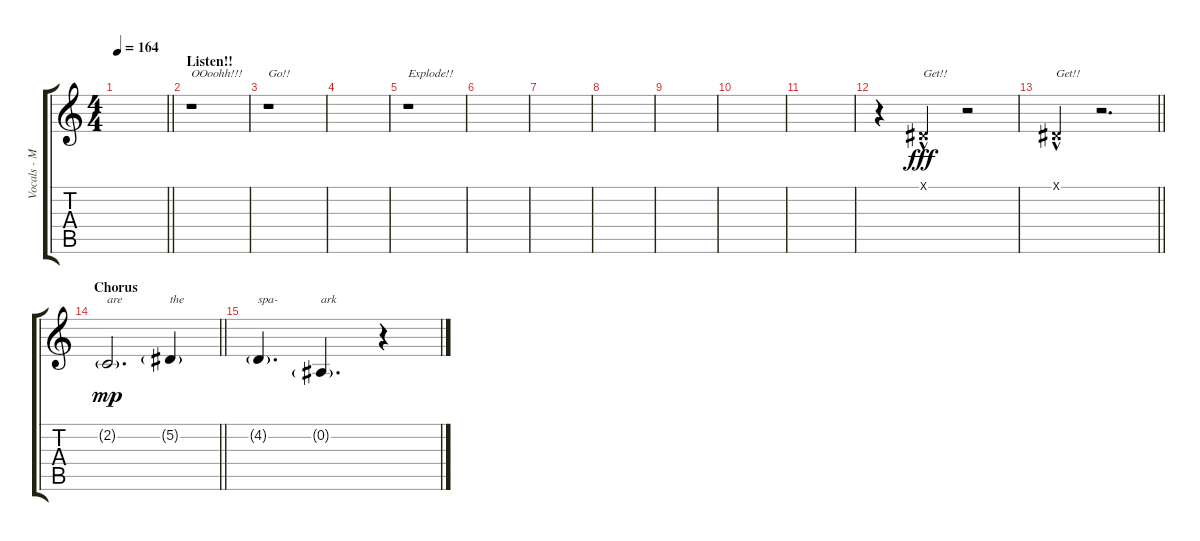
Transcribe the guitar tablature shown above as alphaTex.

\track ("Vocals - Matt Wilson" "Vocals - M") {instrument sopranosax}
\staff {score tabs}
\tuning (Eb4 Bb3 Gb3 Db3 Ab2 Eb2) {hide}
\ts (4 4)
\tempo 164
\clef g2
\barLineRight lightlight
\ks c
|
\section ("" "Listen!!")
r.1{txt "OOoohh!!!"} |
r.1{txt "Go!!"} |
|
r.1{txt "Explode!!"} |
|
|
|
|
|
|
r.4{balance 16} 0.1{hac x}.4{txt "Get!!" dy fff} r.2 |
\barLineRight lightlight
0.1{hac x}.4{txt "Get!!"} r.2{d balance 8} |
\section ("" "Chorus")
\barLineRight lightlight
2.2{g}.2{d txt "are" dy mp} 5.2{g}.4{txt "the"} |
4.2{g}.4{d txt "spa-"} 0.2{g}.4{d txt "ark"} r.4
